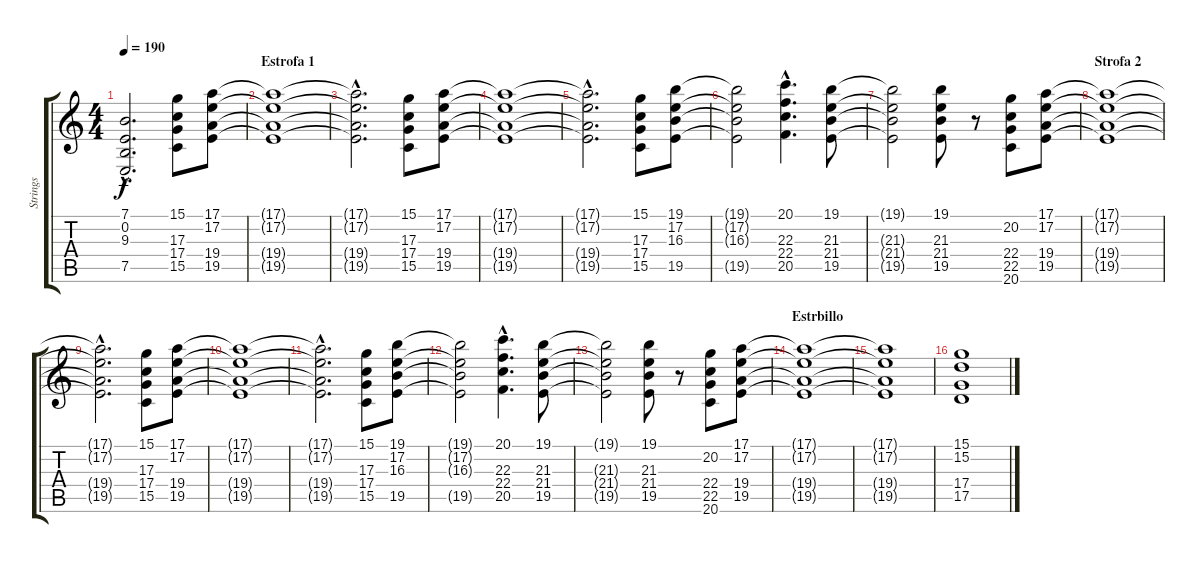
\track ("Strings" "Strings") {instrument synthstrings1}
\staff {score tabs}
\tuning (E4 B3 G3 D3 A2 E2) {hide}
\ts (4 4)
\tempo 190
\clef g2
\ks c
(7.1{hac t} 0.2{hac t} 9.3{hac t} 7.5{hac t}).2{d dy f} (15.1 17.3 17.4 15.5).8 (17.1 17.2 19.4 19.5).8 |
\section ("" "Estrofa 1")
(17.1{t} 17.2{t} 19.4{t} 19.5{t}).1 |
(17.1{hac t} 17.2{hac t} 19.4{hac t} 19.5{hac t}).2{d} (15.1 17.3 17.4 15.5).8 (17.1 17.2 19.4 19.5).8 |
(17.1{t} 17.2{t} 19.4{t} 19.5{t}).1 |
(17.1{hac t} 17.2{hac t} 19.4{hac t} 19.5{hac t}).2{d} (15.1 17.3 17.4 15.5).8 (19.1 17.2 16.3 19.5).8 |
(19.1{t} 17.2{t} 16.3{t} 19.5{t}).2 (20.1{hac} 22.3{hac} 22.4{hac} 20.5{hac}).4{d} (19.1 21.3 21.4 19.5).8 |
(19.1{t} 21.3{t} 21.4{t} 19.5{t}).2 (19.1 21.3 21.4 19.5).8 r.8 (20.2 22.4 22.5 20.6).8 (17.1 17.2 19.4 19.5).8 |
\section ("" "Strofa 2")
(17.1{t} 17.2{t} 19.4{t} 19.5{t}).1 |
(17.1{hac t} 17.2{hac t} 19.4{hac t} 19.5{hac t}).2{d} (15.1 17.3 17.4 15.5).8 (17.1 17.2 19.4 19.5).8 |
(17.1{t} 17.2{t} 19.4{t} 19.5{t}).1 |
(17.1{hac t} 17.2{hac t} 19.4{hac t} 19.5{hac t}).2{d} (15.1 17.3 17.4 15.5).8 (19.1 17.2 16.3 19.5).8 |
(19.1{t} 17.2{t} 16.3{t} 19.5{t}).2 (20.1{hac} 22.3{hac} 22.4{hac} 20.5{hac}).4{d} (19.1 21.3 21.4 19.5).8 |
(19.1{t} 21.3{t} 21.4{t} 19.5{t}).2 (19.1 21.3 21.4 19.5).8 r.8 (20.2 22.4 22.5 20.6).8 (17.1 17.2 19.4 19.5).8 |
\section ("" "Estrbillo")
(17.1{t} 17.2{t} 19.4{t} 19.5{t}).1 |
(17.1{t} 17.2{t} 19.4{t} 19.5{t}).1 |
(15.1 15.2 17.4 17.5).1
